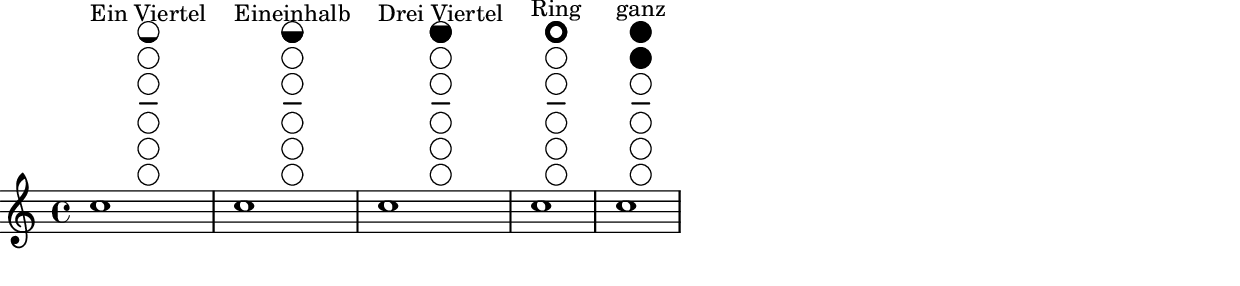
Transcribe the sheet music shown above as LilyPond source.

%% Generated by lilypond-book.py
%% Options: [exampleindent=10.16\mm,fragment,indent=0\mm,line-width=160\mm,quote,relative=2]
\include "lilypond-book-preamble.ly"


% ****************************************************************
% Start cut-&-pastable-section
% ****************************************************************



\paper {
  indent = 0\mm
  line-width = 160\mm
  % offset the left padding, also add 1mm as lilypond creates cropped
  % images with a little space on the right
  line-width = #(- line-width (* mm  3.000000) (* mm 1))
  line-width = 160\mm - 2.0 * 10.16\mm
  % offset the left padding, also add 1mm as lilypond creates cropped
  % images with a little space on the right
  line-width = #(- line-width (* mm  3.000000) (* mm 1))
}

\layout {
  
}



\relative c''
{


% ****************************************************************
% ly snippet contents follows:
% ****************************************************************
\sourcefileline 324
\textLengthOn
c1^\markup {
  \center-column {
    "Ein Viertel"
    \woodwind-diagram #'flute #'((cc . (one1q))
                                 (lh . ())
                                 (rh . ()))
  }
}

c1^\markup {
  \center-column {
    "Eineinhalb"
    \woodwind-diagram #'flute #'((cc . (one1h))
                                 (lh . ())
                                 (rh . ()))
  }
}

c1^\markup {
  \center-column {
    "Drei Viertel"
    \woodwind-diagram #'flute #'((cc . (one3q))
                                 (lh . ())
                                 (rh . ()))
  }
}

c1^\markup {
  \center-column {
    "Ring"
    \woodwind-diagram #'flute #'((cc . (oneR))
                                 (lh . ())
                                 (rh . ()))
  }
}

c1^\markup {
  \center-column {
    "ganz"
    \woodwind-diagram #'flute #'((cc . (oneF two))
                                 (lh . ())
                                 (rh . ()))
  }
}



% ****************************************************************
% end ly snippet
% ****************************************************************
}
